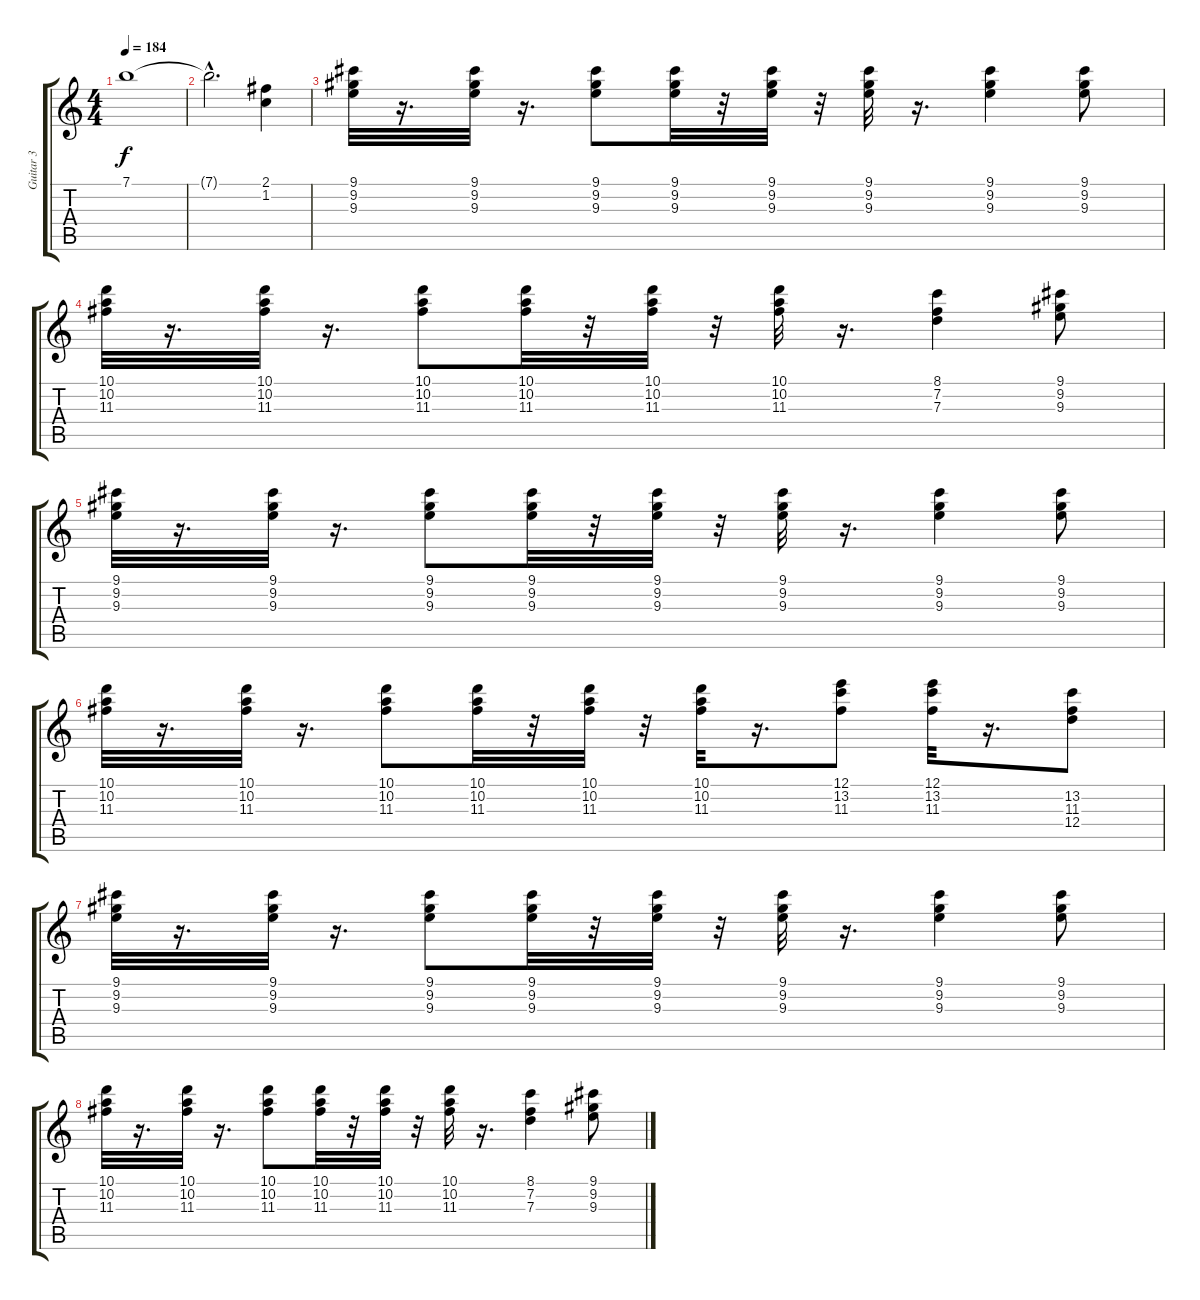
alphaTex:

\track ("Guitar 3" "Guitar 3") {instrument distortionguitar}
\staff {score tabs}
\tuning (E4 B3 G3 D3 A2 E2) {hide}
\ts (4 4)
\tempo 184
\clef g2
\ks c
7.1{t}.1{dy f} |
7.1{hac t}.2{d} (2.1 1.2).4 |
(9.1 9.2 9.3).32 r.16{d} (9.1 9.2 9.3).32 r.16{d} (9.1 9.2 9.3).8 (9.1 9.2 9.3).32 r.32 (9.1 9.2 9.3).32 r.32 (9.1 9.2 9.3).32 r.16{d} (9.1 9.2 9.3).4 (9.1 9.2 9.3).8 |
(10.1 10.2 11.3).32 r.16{d} (10.1 10.2 11.3).32 r.16{d} (10.1 10.2 11.3).8 (10.1 10.2 11.3).32 r.32 (10.1 10.2 11.3).32 r.32 (10.1 10.2 11.3).32 r.16{d} (8.1 7.2 7.3).4 (9.1 9.2 9.3).8 |
(9.1 9.2 9.3).32 r.16{d} (9.1 9.2 9.3).32 r.16{d} (9.1 9.2 9.3).8 (9.1 9.2 9.3).32 r.32 (9.1 9.2 9.3).32 r.32 (9.1 9.2 9.3).32 r.16{d} (9.1 9.2 9.3).4 (9.1 9.2 9.3).8 |
(10.1 10.2 11.3).32 r.16{d} (10.1 10.2 11.3).32 r.16{d} (10.1 10.2 11.3).8 (10.1 10.2 11.3).32 r.32 (10.1 10.2 11.3).32 r.32 (10.1 10.2 11.3).32 r.16{d} (12.1 13.2 11.3).8 (12.1 13.2 11.3).32 r.16{d} (13.2 11.3 12.4).8 |
(9.1 9.2 9.3).32 r.16{d} (9.1 9.2 9.3).32 r.16{d} (9.1 9.2 9.3).8 (9.1 9.2 9.3).32 r.32 (9.1 9.2 9.3).32 r.32 (9.1 9.2 9.3).32 r.16{d} (9.1 9.2 9.3).4 (9.1 9.2 9.3).8 |
(10.1 10.2 11.3).32 r.16{d} (10.1 10.2 11.3).32 r.16{d} (10.1 10.2 11.3).8 (10.1 10.2 11.3).32 r.32 (10.1 10.2 11.3).32 r.32 (10.1 10.2 11.3).32 r.16{d} (8.1 7.2 7.3).4 (9.1 9.2 9.3).8
